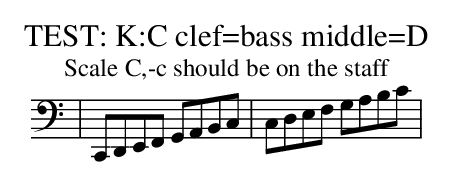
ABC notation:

X:1
T: TEST: K:C clef=bass middle=D
T: Scale C,-c should be on the staff
K: C clef=bass middle=D
| C,D,E,F, G,A,B,C | CDEF GABc |
